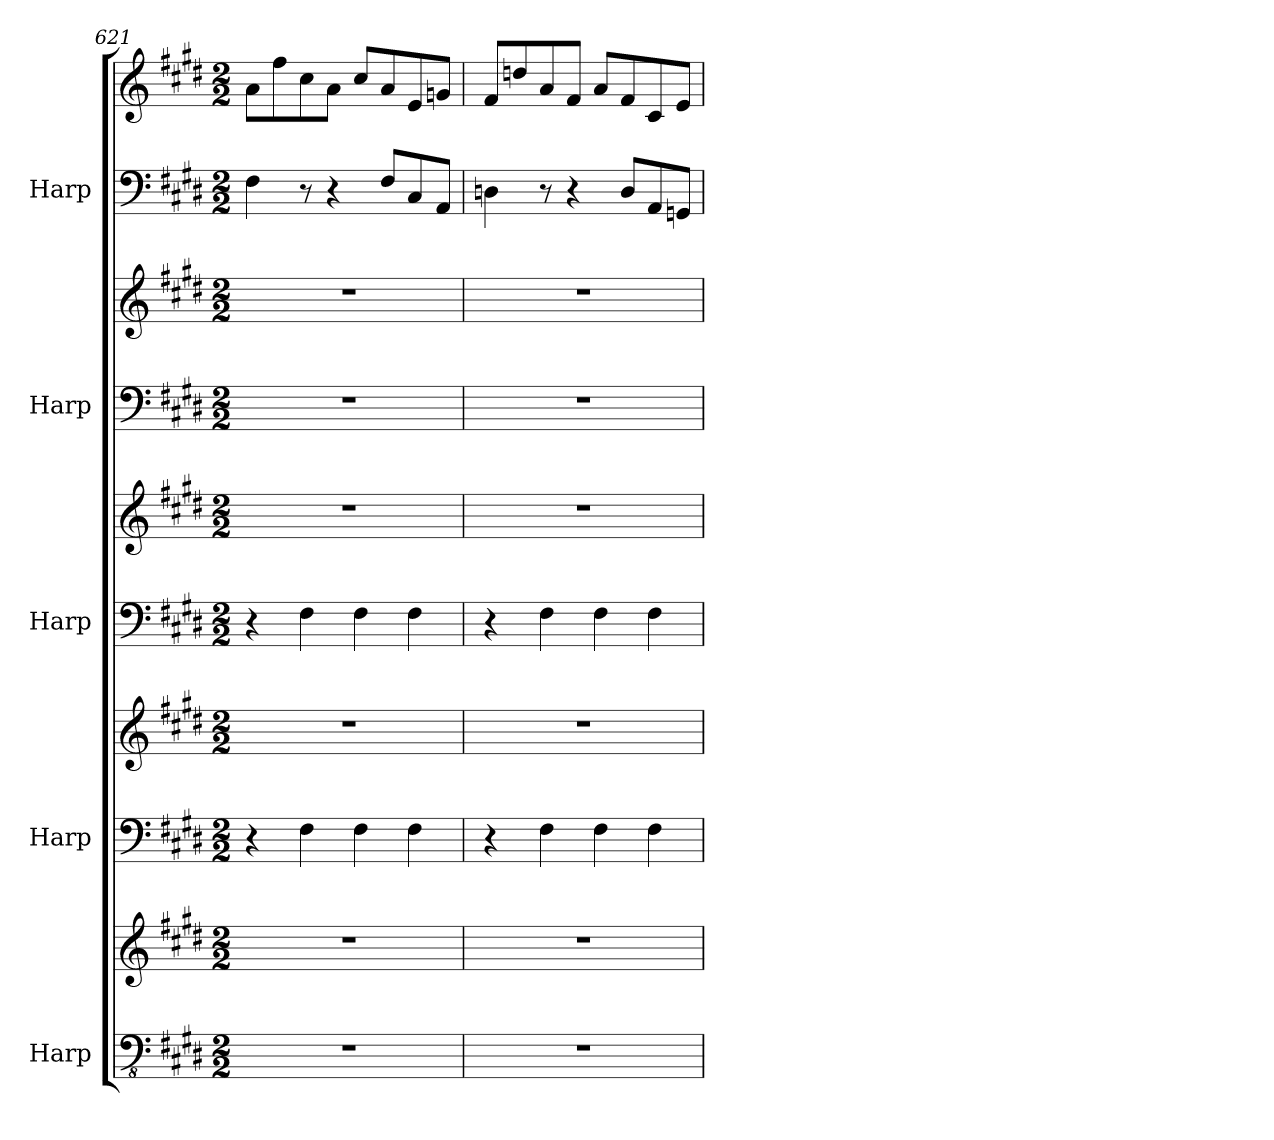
**kern	**kern	**kern	**kern	**kern	**kern	**kern	**kern	**kern	**kern
*part5	*part5	*part4	*part4	*part3	*part3	*part2	*part2	*part1	*part1
*staff10	*staff9	*staff8	*staff7	*staff6	*staff5	*staff4	*staff3	*staff2	*staff1
*I"Harp	*	*I"Harp	*	*I"Harp	*	*I"Harp	*	*I"Harp	*
*I'Hp	*	*I'Hp	*	*I'Hp	*	*I'Hp	*	*I'Hp	*
*clefFv4	*clefG2	*clefF4	*clefG2	*clefF4	*clefG2	*clefF4	*clefG2	*clefF4	*clefG2
*k[f#c#g#d#]	*k[f#c#g#d#]	*k[f#c#g#d#]	*k[f#c#g#d#]	*k[f#c#g#d#]	*k[f#c#g#d#]	*k[f#c#g#d#]	*k[f#c#g#d#]	*k[f#c#g#d#]	*k[f#c#g#d#]
*M2/2	*M2/2	*M2/2	*M2/2	*M2/2	*M2/2	*M2/2	*M2/2	*M2/2	*M2/2
=621	=621	=621	=621	=621	=621	=621	=621	=621	=621
1r	1r	4r	1r	4r	1r	1r	1r	4F#\	8a\L
.	.	.	.	.	.	.	.	.	8ff#\
.	.	4F#\	.	4F#\	.	.	.	8r	8cc#\
.	.	.	.	.	.	.	.	4r	8a\J
.	.	4F#\	.	4F#\	.	.	.	.	8cc#/L
.	.	.	.	.	.	.	.	8F#/L	8a/
.	.	4F#\	.	4F#\	.	.	.	8C#/	8e/
.	.	.	.	.	.	.	.	8AA/J	8gn/J
=622	=622	=622	=622	=622	=622	=622	=622	=622	=622
1r	1r	4r	1r	4r	1r	1r	1r	4Dn\	8f#/L
.	.	.	.	.	.	.	.	.	8ddn/
.	.	4F#\	.	4F#\	.	.	.	8r	8a/
.	.	.	.	.	.	.	.	4r	8f#/J
.	.	4F#\	.	4F#\	.	.	.	.	8a/L
.	.	.	.	.	.	.	.	8D/L	8f#/
.	.	4F#\	.	4F#\	.	.	.	8AA/	8c#/
.	.	.	.	.	.	.	.	8GGn/J	8e/J
=	=	=	=	=	=	=	=	=	=
*-	*-	*-	*-	*-	*-	*-	*-	*-	*-
